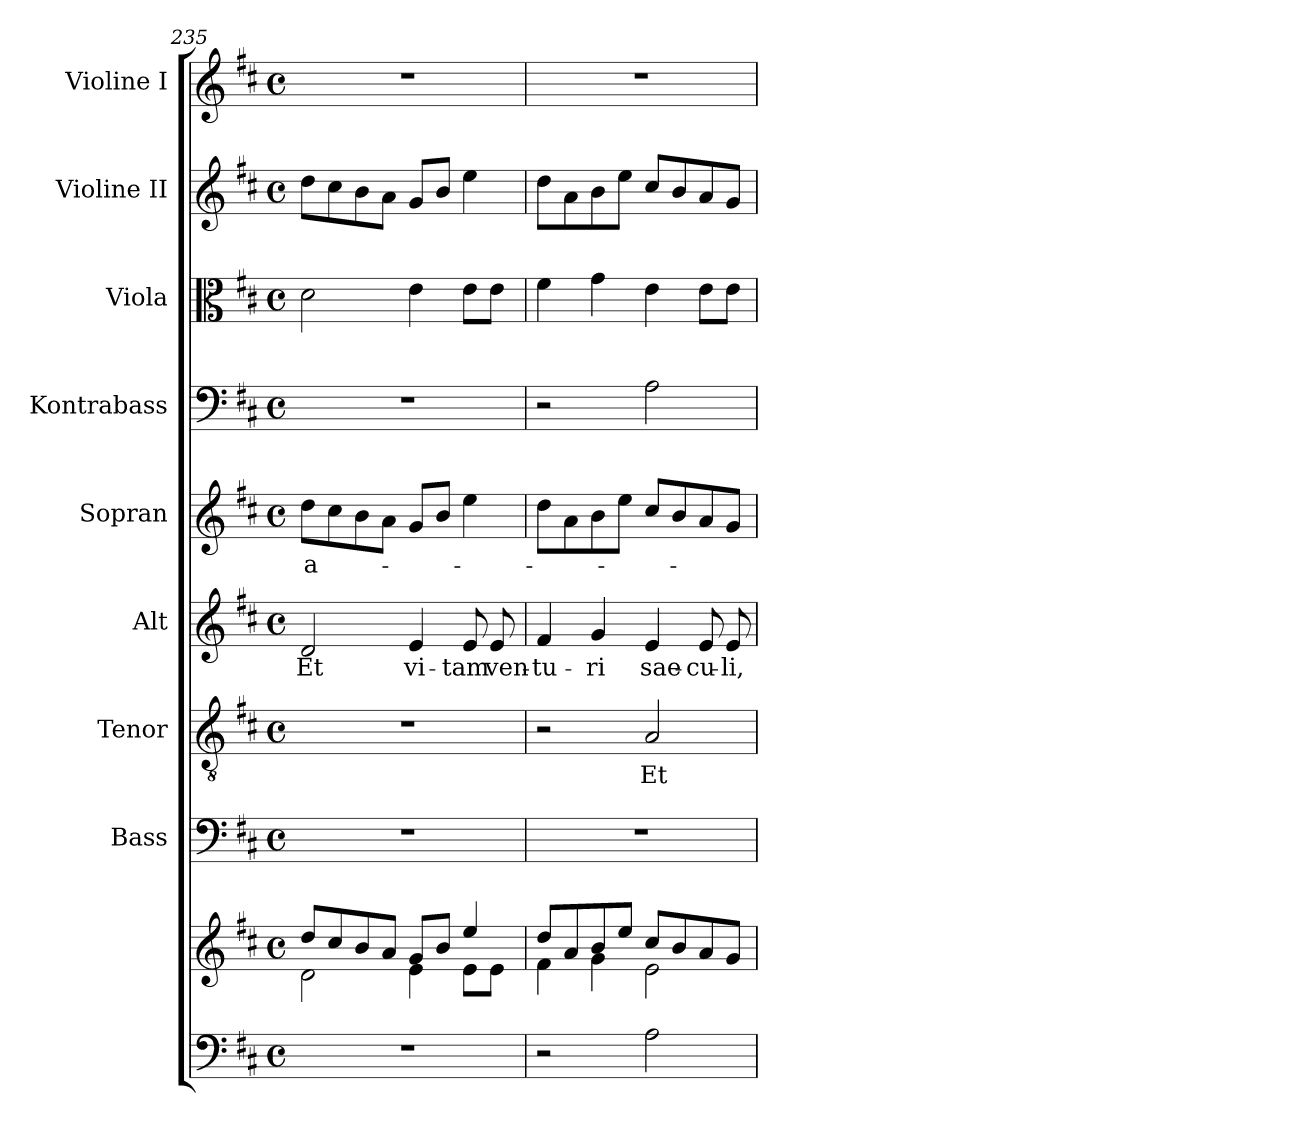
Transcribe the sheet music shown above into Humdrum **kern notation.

**kern	**kern	**kern	**kern	**text	**kern	**text	**kern	**text	**kern	**kern	**kern	**kern
*part9	*part9	*part8	*part7	*part7	*part6	*part6	*part5	*part5	*part4	*part3	*part2	*part1
*staff10	*staff9	*staff8	*staff7	*staff7	*staff6	*staff6	*staff5	*staff5	*staff4	*staff3	*staff2	*staff1
*	*	*I"Bass	*I"Tenor	*	*I"Alt	*	*I"Sopran	*	*I"Kontrabass	*I"Viola	*I"Violine II	*I"Violine I
*	*	*I'B.	*I'T.	*	*I'A.	*	*I'S.	*	*I'Kb.	*I'Vla.	*I'Vl. II	*I'Vl. I
*clefF4	*clefG2	*clefF4	*clefGv2	*	*clefG2	*	*clefG2	*	*clefF4	*clefC3	*clefG2	*clefG2
*	*	*	*	*	*	*	*	*	*ITrd7c12	*	*	*
*k[f#c#]	*k[f#c#]	*k[f#c#]	*k[f#c#]	*	*k[f#c#]	*	*k[f#c#]	*	*k[f#c#]	*k[f#c#]	*k[f#c#]	*k[f#c#]
*D:	*D:	*D:	*D:	*	*D:	*	*D:	*	*D:	*D:	*D:	*D:
*M4/4	*M4/4	*M4/4	*M4/4	*	*M4/4	*	*M4/4	*	*M4/4	*M4/4	*M4/4	*M4/4
*met(c)	*met(c)	*met(c)	*met(c)	*	*met(c)	*	*met(c)	*	*met(c)	*met(c)	*met(c)	*met(c)
=235	=235	=235	=235	=235	=235	=235	=235	=235	=235	=235	=235	=235
*	*^	*	*	*	*	*	*	*	*	*	*	*
!	!	!	!	!	!	!	!LO:LY:b	!	!LO:LY:b	!	!	!	!
1r	8dd/L	2d\	1r	1r	.	2d/	Et	8dd\L	a-	1r	2d\	8dd\L	1r
.	8cc#/	.	.	.	.	.	.	8cc#\	.	.	.	8cc#\	.
.	8b/	.	.	.	.	.	.	8b\	.	.	.	8b\	.
.	8a/J	.	.	.	.	.	.	8a\J	.	.	.	8a\J	.
!	!	!	!	!	!	!	!LO:LY:b	!	!	!	!	!	!
.	8g/L	4e\	.	.	.	4e/	vi-	8g/L	.	.	4e\	8g/L	.
.	8b/J	.	.	.	.	.	.	8b/J	.	.	.	8b/J	.
!	!	!	!	!	!	!	!LO:LY:b	!	!	!	!	!	!
.	4ee/	8e\L	.	.	.	8e/	-tam	4ee\	.	.	8e\L	4ee\	.
!	!	!	!	!	!	!	!LO:LY:b	!	!	!	!	!	!
.	.	8e\J	.	.	.	8e/	ven-	.	.	.	8e\J	.	.
=236	=236	=236	=236	=236	=236	=236	=236	=236	=236	=236	=236	=236	=236
!	!	!	!	!	!	!	!LO:LY:b	!	!	!	!	!	!
2r	8dd/L	4f#\	1r	2r	.	4f#/	-tu-	8dd\L	.	2r	4f#\	8dd\L	1r
.	8a/	.	.	.	.	.	.	8a\	.	.	.	8a\	.
!	!	!	!	!	!	!	!LO:LY:b	!	!	!	!	!	!
.	8b/	4g\	.	.	.	4g/	-ri	8b\	.	.	4g\	8b\	.
.	8ee/J	.	.	.	.	.	.	8ee\J	.	.	.	8ee\J	.
!	!	!	!	!	!LO:LY:b	!	!LO:LY:b	!	!	!	!	!	!
2A\	8cc#/L	2e\	.	2A/	Et	4e/	sae-	8cc#/L	.	2AA\	4e\	8cc#/L	.
.	8b/	.	.	.	.	.	.	8b/	.	.	.	8b/	.
!	!	!	!	!	!	!	!LO:LY:b	!	!	!	!	!	!
.	8a/	.	.	.	.	8e/	-cu-	8a/	.	.	8e\L	8a/	.
!	!	!	!	!	!	!	!LO:LY:b	!	!	!	!	!	!
.	8g/J	.	.	.	.	8e/	-li,	8g/J	.	.	8e\J	8g/J	.
*	*v	*v	*	*	*	*	*	*	*	*	*	*	*
=	=	=	=	=	=	=	=	=	=	=	=	=
*-	*-	*-	*-	*-	*-	*-	*-	*-	*-	*-	*-	*-
